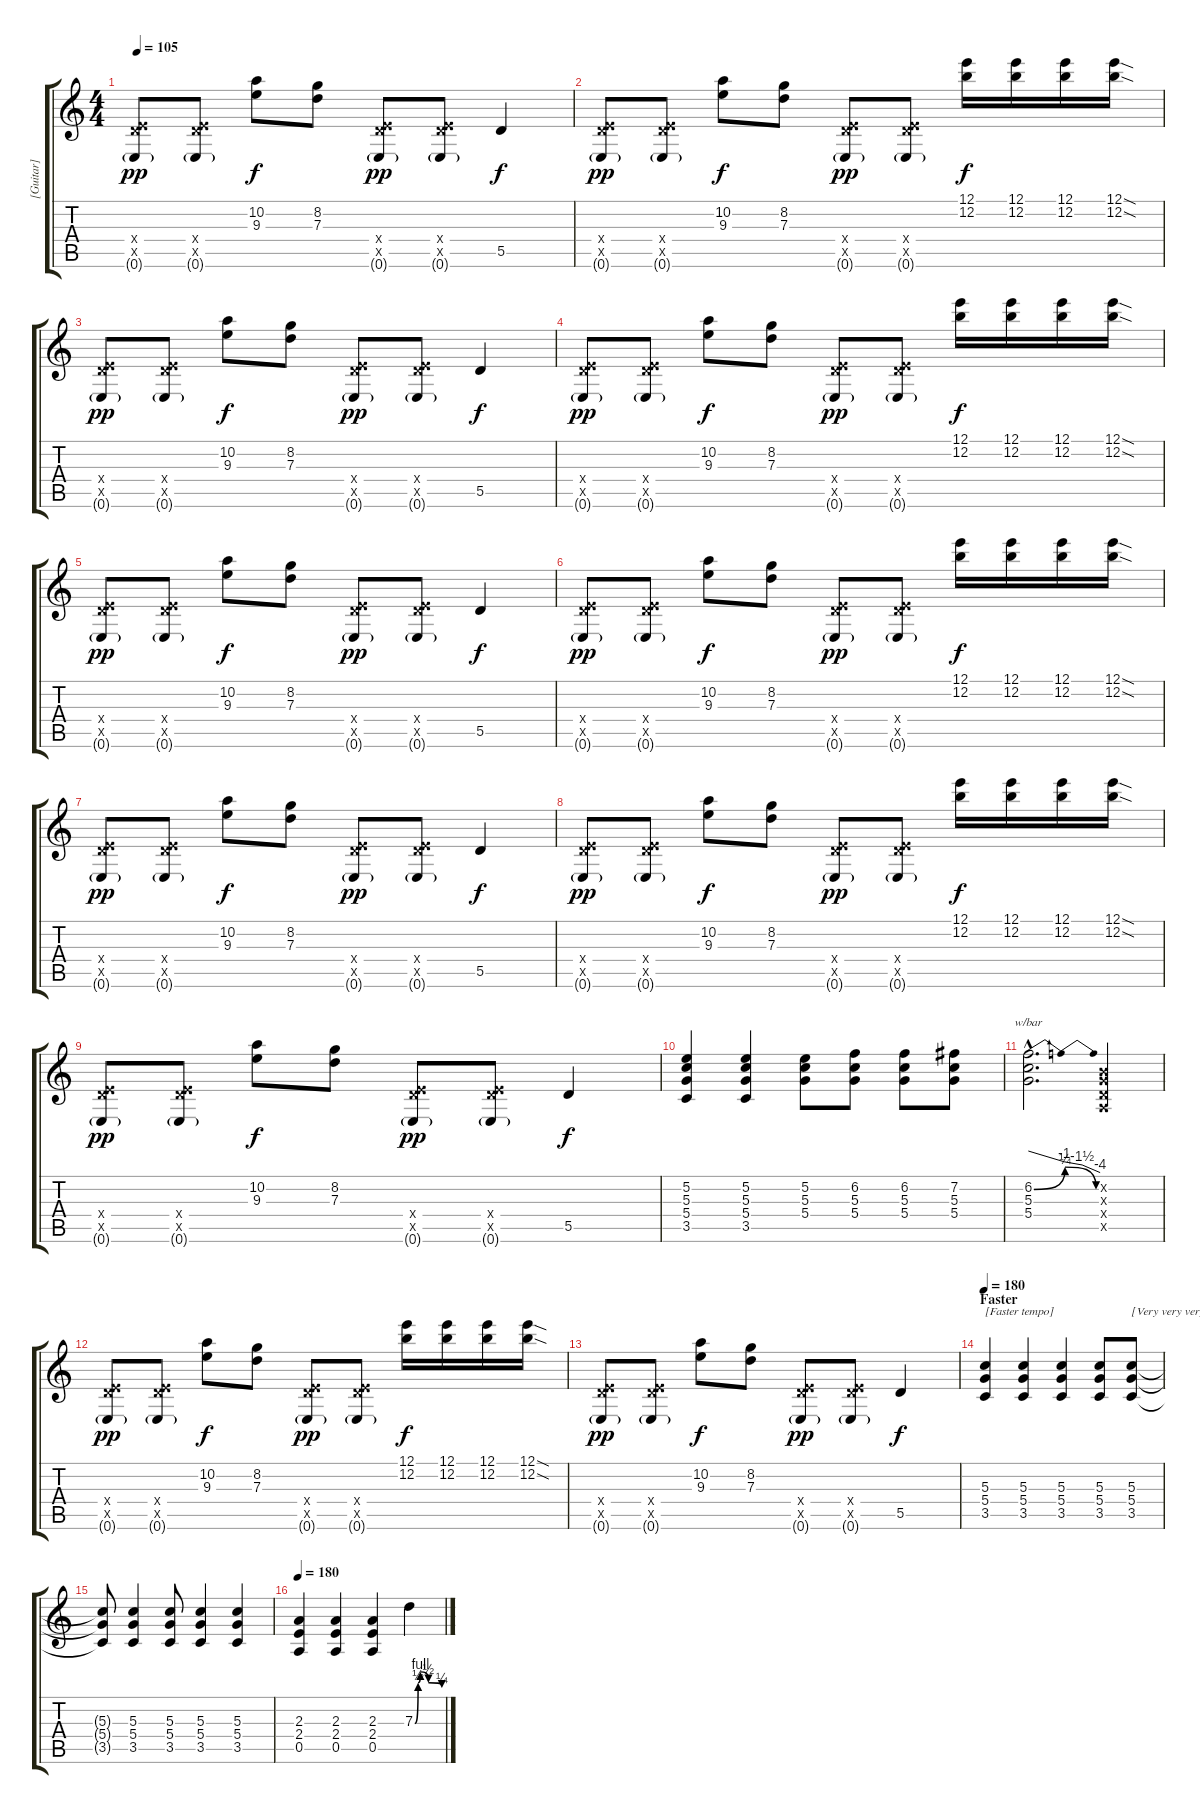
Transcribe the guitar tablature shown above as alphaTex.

\track ("[Guitar]" "[Guitar]") {instrument overdrivenguitar}
\staff {score tabs}
\tuning (E4 B3 G3 D3 A2 E2) {hide}
\ts (4 4)
\tempo 105
\clef g2
\ks c
(0.4{x} 7.5{x} 0.6{g}).8{dy pp} (0.4{x} 7.5{x} 0.6{g}).8 (10.2 9.3).8{dy f} (8.2 7.3).8 (0.4{x} 7.5{x} 0.6{g}).8{dy pp} (0.4{x} 7.5{x} 0.6{g}).8 5.5.4{dy f} |
(0.4{x} 7.5{x} 0.6{g}).8{dy pp} (0.4{x} 7.5{x} 0.6{g}).8 (10.2 9.3).8{dy f} (8.2 7.3).8 (0.4{x} 7.5{x} 0.6{g}).8{dy pp} (0.4{x} 7.5{x} 0.6{g}).8 (12.1 12.2).16{dy f} (12.1 12.2).16 (12.1 12.2).16 (12.1{sod} 12.2{sod}).16 |
(0.4{x} 7.5{x} 0.6{g}).8{dy pp} (0.4{x} 7.5{x} 0.6{g}).8 (10.2 9.3).8{dy f} (8.2 7.3).8 (0.4{x} 7.5{x} 0.6{g}).8{dy pp} (0.4{x} 7.5{x} 0.6{g}).8 5.5.4{dy f} |
(0.4{x} 7.5{x} 0.6{g}).8{dy pp} (0.4{x} 7.5{x} 0.6{g}).8 (10.2 9.3).8{dy f} (8.2 7.3).8 (0.4{x} 7.5{x} 0.6{g}).8{dy pp} (0.4{x} 7.5{x} 0.6{g}).8 (12.1 12.2).16{dy f} (12.1 12.2).16 (12.1 12.2).16 (12.1{sod} 12.2{sod}).16 |
(0.4{x} 7.5{x} 0.6{g}).8{dy pp} (0.4{x} 7.5{x} 0.6{g}).8 (10.2 9.3).8{dy f} (8.2 7.3).8 (0.4{x} 7.5{x} 0.6{g}).8{dy pp} (0.4{x} 7.5{x} 0.6{g}).8 5.5.4{dy f} |
(0.4{x} 7.5{x} 0.6{g}).8{dy pp} (0.4{x} 7.5{x} 0.6{g}).8 (10.2 9.3).8{dy f} (8.2 7.3).8 (0.4{x} 7.5{x} 0.6{g}).8{dy pp} (0.4{x} 7.5{x} 0.6{g}).8 (12.1 12.2).16{dy f} (12.1 12.2).16 (12.1 12.2).16 (12.1{sod} 12.2{sod}).16 |
(0.4{x} 7.5{x} 0.6{g}).8{dy pp} (0.4{x} 7.5{x} 0.6{g}).8 (10.2 9.3).8{dy f} (8.2 7.3).8 (0.4{x} 7.5{x} 0.6{g}).8{dy pp} (0.4{x} 7.5{x} 0.6{g}).8 5.5.4{dy f} |
(0.4{x} 7.5{x} 0.6{g}).8{dy pp} (0.4{x} 7.5{x} 0.6{g}).8 (10.2 9.3).8{dy f} (8.2 7.3).8 (0.4{x} 7.5{x} 0.6{g}).8{dy pp} (0.4{x} 7.5{x} 0.6{g}).8 (12.1 12.2).16{dy f} (12.1 12.2).16 (12.1 12.2).16 (12.1{sod} 12.2{sod}).16 |
(0.4{x} 7.5{x} 0.6{g}).8{dy pp} (0.4{x} 7.5{x} 0.6{g}).8 (10.2 9.3).8{dy f} (8.2 7.3).8 (0.4{x} 7.5{x} 0.6{g}).8{dy pp} (0.4{x} 7.5{x} 0.6{g}).8 5.5.4{dy f} |
\section ("" "")
(5.2 5.3 5.4 3.5).4 (5.2 5.3 5.4 3.5).4 (5.2 5.3 5.4).8 (6.2 5.3 5.4).8 (6.2 5.3 5.4).8 (7.2 5.3 5.4).8 |
(6.2{be (bendrelease 0 0 2 1 2 1 60 0) hac} 5.3{hac} 5.4{hac}).2{d tbe (custom default 0 0 30 -4 45 -6 60 -16)} (0.2{x} 0.3{x} 0.4{x} 0.5{x}).4 |
\section ("" "")
(0.4{x} 7.5{x} 0.6{g}).8{dy pp} (0.4{x} 7.5{x} 0.6{g}).8 (10.2 9.3).8{dy f} (8.2 7.3).8 (0.4{x} 7.5{x} 0.6{g}).8{dy pp} (0.4{x} 7.5{x} 0.6{g}).8 (12.1 12.2).16{dy f} (12.1 12.2).16 (12.1 12.2).16 (12.1{sod} 12.2{sod}).16 |
(0.4{x} 7.5{x} 0.6{g}).8{dy pp} (0.4{x} 7.5{x} 0.6{g}).8 (10.2 9.3).8{dy f} (8.2 7.3).8 (0.4{x} 7.5{x} 0.6{g}).8{dy pp} (0.4{x} 7.5{x} 0.6{g}).8 5.5.4{dy f} |
\section ("" "Faster")
\tempo 170
\tempo 180
(5.3 5.4 3.5).4{txt "[Faster tempo]"} (5.3 5.4 3.5).4 (5.3 5.4 3.5).4 (5.3 5.4 3.5).8 (5.3 5.4 3.5).8{txt "[Very very very very very very very DIRTY & NOISY]"} |
(5.3{t} 5.4{t} 3.5{t}).8 (5.3 5.4 3.5).4 (5.3 5.4 3.5).8 (5.3 5.4 3.5).4 (5.3 5.4 3.5).4 |
\tempo 180
(2.3 2.4 0.5).4 (2.3 2.4 0.5).4 (2.3 2.4 0.5).4 7.3{be (custom 0 0 7 2 12 4 30 2 60 1)}.4
